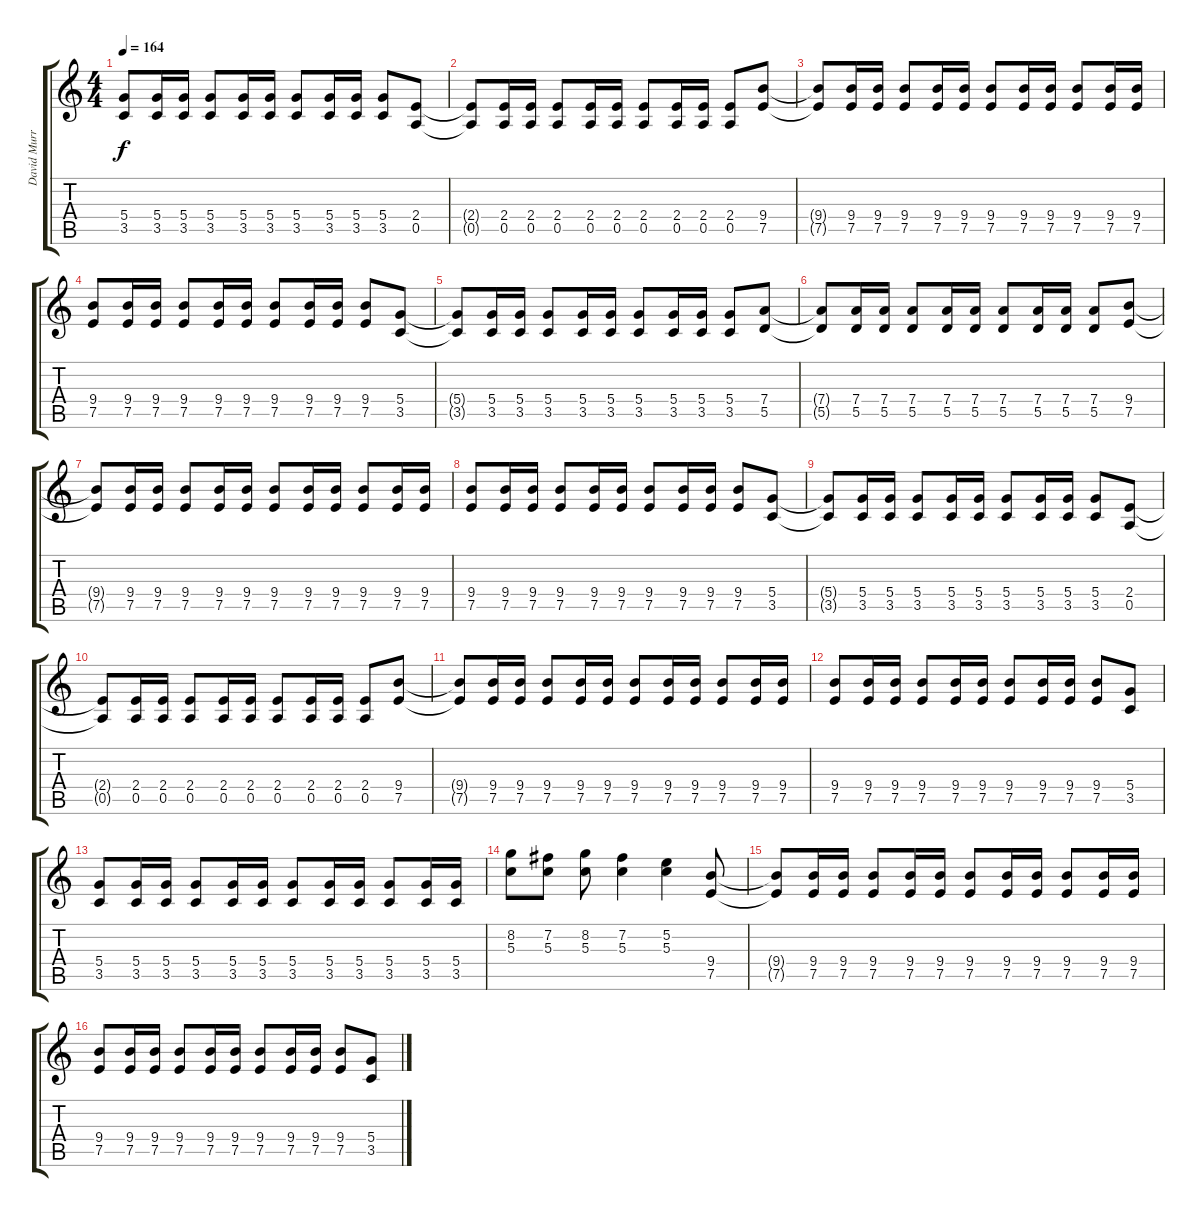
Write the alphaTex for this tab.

\track ("David Murray (Guitar 2)" "David Murr") {instrument distortionguitar}
\staff {score tabs}
\tuning (E4 B3 G3 D3 A2 E2) {hide}
\ts (4 4)
\tempo 164
\clef g2
\ks c
(5.4{t} 3.5{t}).8{dy f} (5.4 3.5).16 (5.4 3.5).16 (5.4 3.5).8 (5.4 3.5).16 (5.4 3.5).16 (5.4 3.5).8 (5.4 3.5).16 (5.4 3.5).16 (5.4 3.5).8 (2.4 0.5).8 |
(2.4{t} 0.5{t}).8 (2.4 0.5).16 (2.4 0.5).16 (2.4 0.5).8 (2.4 0.5).16 (2.4 0.5).16 (2.4 0.5).8 (2.4 0.5).16 (2.4 0.5).16 (2.4 0.5).8 (9.4 7.5).8 |
(9.4{t} 7.5{t}).8 (9.4 7.5).16 (9.4 7.5).16 (9.4 7.5).8 (9.4 7.5).16 (9.4 7.5).16 (9.4 7.5).8 (9.4 7.5).16 (9.4 7.5).16 (9.4 7.5).8 (9.4 7.5).16 (9.4 7.5).16 |
(9.4 7.5).8 (9.4 7.5).16 (9.4 7.5).16 (9.4 7.5).8 (9.4 7.5).16 (9.4 7.5).16 (9.4 7.5).8 (9.4 7.5).16 (9.4 7.5).16 (9.4 7.5).8 (5.4 3.5).8 |
(5.4{t} 3.5{t}).8 (5.4 3.5).16 (5.4 3.5).16 (5.4 3.5).8 (5.4 3.5).16 (5.4 3.5).16 (5.4 3.5).8 (5.4 3.5).16 (5.4 3.5).16 (5.4 3.5).8 (7.4 5.5).8 |
(7.4{t} 5.5{t}).8 (7.4 5.5).16 (7.4 5.5).16 (7.4 5.5).8 (7.4 5.5).16 (7.4 5.5).16 (7.4 5.5).8 (7.4 5.5).16 (7.4 5.5).16 (7.4 5.5).8 (9.4 7.5).8 |
(9.4{t} 7.5{t}).8 (9.4 7.5).16 (9.4 7.5).16 (9.4 7.5).8 (9.4 7.5).16 (9.4 7.5).16 (9.4 7.5).8 (9.4 7.5).16 (9.4 7.5).16 (9.4 7.5).8 (9.4 7.5).16 (9.4 7.5).16 |
(9.4 7.5).8 (9.4 7.5).16 (9.4 7.5).16 (9.4 7.5).8 (9.4 7.5).16 (9.4 7.5).16 (9.4 7.5).8 (9.4 7.5).16 (9.4 7.5).16 (9.4 7.5).8 (5.4 3.5).8 |
(5.4{t} 3.5{t}).8 (5.4 3.5).16 (5.4 3.5).16 (5.4 3.5).8 (5.4 3.5).16 (5.4 3.5).16 (5.4 3.5).8 (5.4 3.5).16 (5.4 3.5).16 (5.4 3.5).8 (2.4 0.5).8 |
(2.4{t} 0.5{t}).8 (2.4 0.5).16 (2.4 0.5).16 (2.4 0.5).8 (2.4 0.5).16 (2.4 0.5).16 (2.4 0.5).8 (2.4 0.5).16 (2.4 0.5).16 (2.4 0.5).8 (9.4 7.5).8 |
(9.4{t} 7.5{t}).8 (9.4 7.5).16 (9.4 7.5).16 (9.4 7.5).8 (9.4 7.5).16 (9.4 7.5).16 (9.4 7.5).8 (9.4 7.5).16 (9.4 7.5).16 (9.4 7.5).8 (9.4 7.5).16 (9.4 7.5).16 |
(9.4 7.5).8 (9.4 7.5).16 (9.4 7.5).16 (9.4 7.5).8 (9.4 7.5).16 (9.4 7.5).16 (9.4 7.5).8 (9.4 7.5).16 (9.4 7.5).16 (9.4 7.5).8 (5.4 3.5).8 |
(5.4 3.5).8 (5.4 3.5).16 (5.4 3.5).16 (5.4 3.5).8 (5.4 3.5).16 (5.4 3.5).16 (5.4 3.5).8 (5.4 3.5).16 (5.4 3.5).16 (5.4 3.5).8 (5.4 3.5).16 (5.4 3.5).16 |
(8.2 5.3).8 (7.2 5.3).8 (8.2 5.3).8 (7.2 5.3).4 (5.2 5.3).4 (9.4 7.5).8 |
(9.4{t} 7.5{t}).8 (9.4 7.5).16 (9.4 7.5).16 (9.4 7.5).8 (9.4 7.5).16 (9.4 7.5).16 (9.4 7.5).8 (9.4 7.5).16 (9.4 7.5).16 (9.4 7.5).8 (9.4 7.5).16 (9.4 7.5).16 |
(9.4 7.5).8 (9.4 7.5).16 (9.4 7.5).16 (9.4 7.5).8 (9.4 7.5).16 (9.4 7.5).16 (9.4 7.5).8 (9.4 7.5).16 (9.4 7.5).16 (9.4 7.5).8 (5.4 3.5).8
